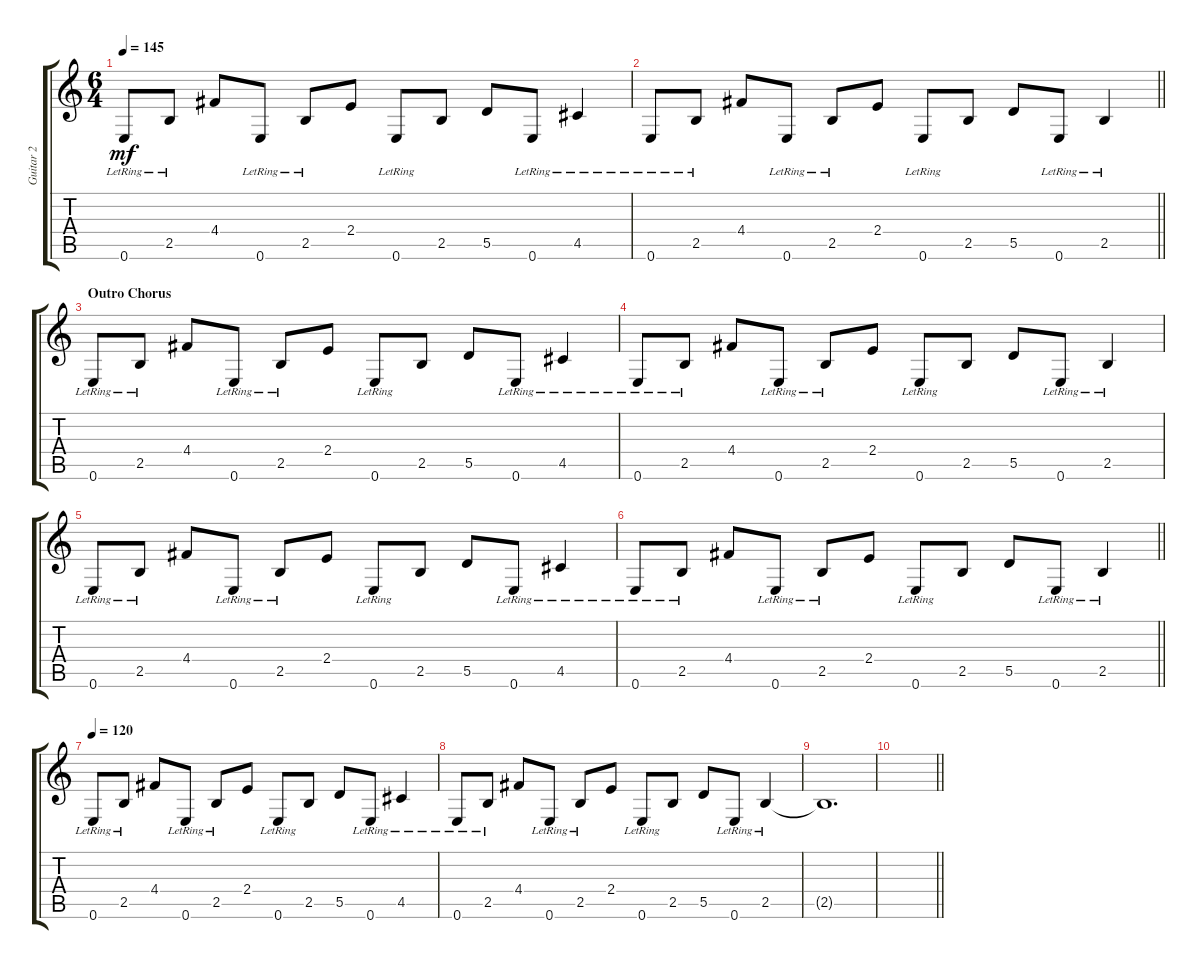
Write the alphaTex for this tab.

\track ("Guitar 2" "Guitar 2") {instrument electricguitarclean}
\staff {score tabs}
\tuning (E4 B3 G3 D3 A2 E2) {hide}
\ts (6 4)
\tempo 145
\clef g2
\ks c
0.6{lr}.8{dy mf} 2.5{lr}.8 4.4.8 0.6{lr}.8 2.5{lr}.8 2.4.8 0.6{lr}.8 2.5.8 5.5.8 0.6{lr}.8 4.5{lr}.4 |
\barLineRight lightlight
0.6{lr}.8 2.5{lr}.8 4.4.8 0.6{lr}.8 2.5{lr}.8 2.4.8 0.6{lr}.8 2.5.8 5.5.8 0.6{lr}.8 2.5{lr}.4 |
\section ("" "Outro Chorus")
0.6{lr}.8 2.5{lr}.8 4.4.8 0.6{lr}.8 2.5{lr}.8 2.4.8 0.6{lr}.8 2.5.8 5.5.8 0.6{lr}.8 4.5{lr}.4 |
0.6{lr}.8 2.5{lr}.8 4.4.8 0.6{lr}.8 2.5{lr}.8 2.4.8 0.6{lr}.8 2.5.8 5.5.8 0.6{lr}.8 2.5{lr}.4 |
0.6{lr}.8 2.5{lr}.8 4.4.8 0.6{lr}.8 2.5{lr}.8 2.4.8 0.6{lr}.8 2.5.8 5.5.8 0.6{lr}.8 4.5{lr}.4 |
\barLineRight lightlight
0.6{lr}.8 2.5{lr}.8 4.4.8 0.6{lr}.8 2.5{lr}.8 2.4.8 0.6{lr}.8 2.5.8 5.5.8 0.6{lr}.8 2.5{lr}.4 |
\tempo 120
0.6{lr}.8 2.5{lr}.8 4.4.8 0.6{lr}.8 2.5{lr}.8 2.4.8 0.6{lr}.8 2.5.8 5.5.8 0.6{lr}.8 4.5{lr}.4 |
0.6{lr}.8 2.5{lr}.8 4.4.8 0.6{lr}.8 2.5{lr}.8 2.4.8 0.6{lr}.8 2.5.8 5.5.8 0.6{lr}.8 2.5{lr}.4 |
2.5{t}.1{d} |
\barLineRight lightlight
